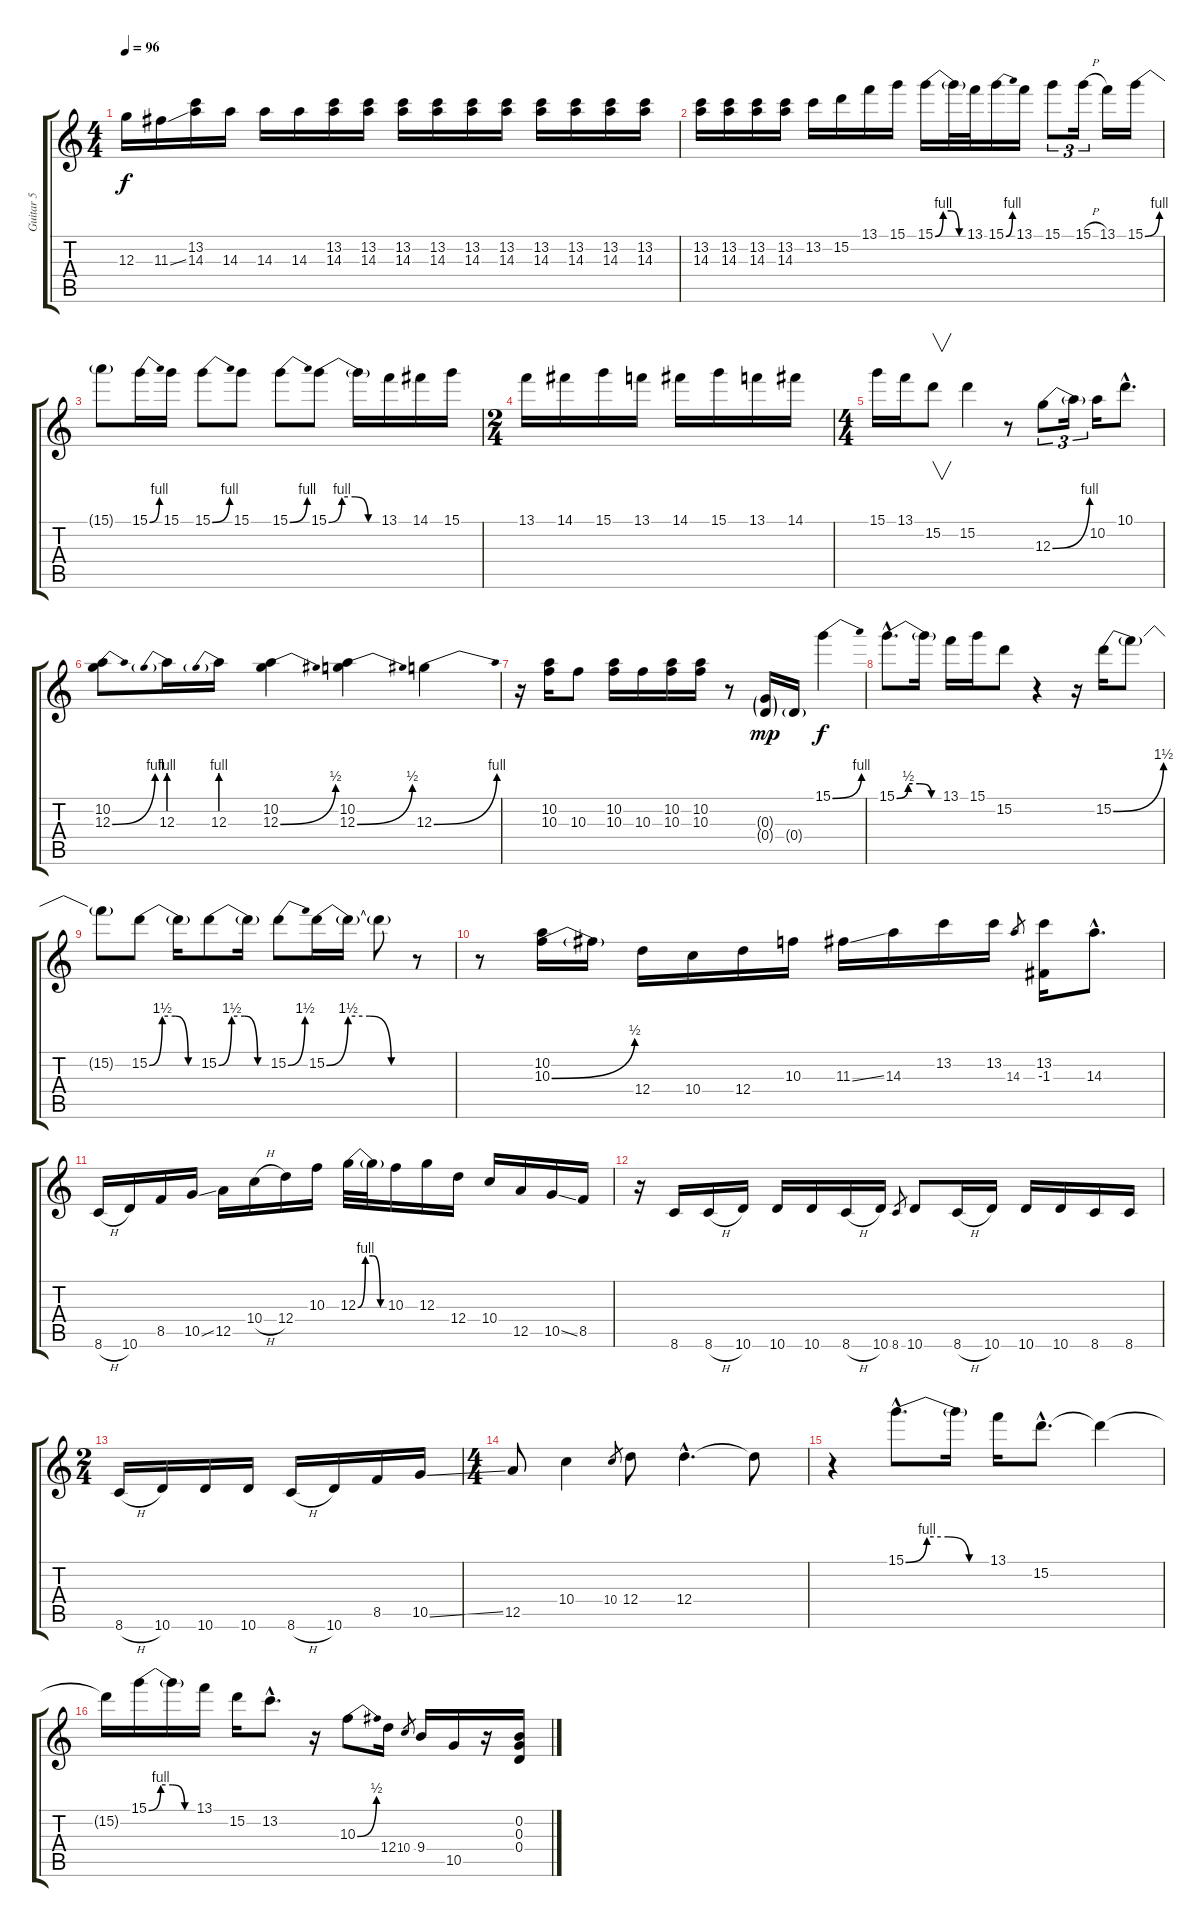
\track ("Guitar 5" "Guitar 5") {instrument distortionguitar}
\staff {score tabs}
\tuning (E4 B3 G3 D3 A2 E2) {hide}
\ts (4 4)
\tempo 96
\clef g2
\ks c
12.3.16{dy f} 11.3{ss}.16 (13.2 14.3).16 14.3.16 14.3.16 14.3.16 (13.2 14.3).16 (13.2 14.3).16 (13.2 14.3).16 (13.2 14.3).16 (13.2 14.3).16 (13.2 14.3).16 (13.2 14.3).16 (13.2 14.3).16 (13.2 14.3).16 (13.2 14.3).16 |
(13.2 14.3).16 (13.2 14.3).16 (13.2 14.3).16 (13.2 14.3).16 13.2.16 15.2.16 13.1.16 15.1.16 15.1{be (custom 0 0 15 4 30 4 45 0 60 0)}.16 15.1{t}.32 13.1.32 15.1{be (bend 0 0 60 4)}.16 13.1.16 15.1.8{tu (3 2)} 15.1{h}.16{tu (3 2)} 13.1.16 15.1{be (bend 0 0 60 4)}.16 |
15.1{t}.8 15.1{be (bend 0 0 60 4)}.16 15.1.16 15.1{be (bend 0 0 60 4)}.8 15.1.8 15.1{be (bend 0 0 60 4)}.8 15.1{be (custom 0 0 15 4 30 4 45 0 60 0)}.8 15.1{t}.16 13.1.16 14.1.16 15.1.16 |
\ts (2 4)
13.1.16 14.1.16 15.1.16 13.1.16 14.1.16 15.1.16 13.1.16 14.1.16 |
\ts (4 4)
15.1.16 13.1.16 15.2.8{v} 15.2.4 r.8 12.3{be (bend 0 0 60 4)}.8{tu (3 2)} 12.3{t}.16{tu (3 2)} 10.2.16 10.1{hac}.8{d} |
(10.2 12.3{be (bend 0 0 60 4)}).8 12.3{be (prebend 0 4 60 4)}.16 12.3{be (prebend 0 4 60 4)}.16 (10.2 12.3{be (bend 0 0 60 2)}).4 (10.2 12.3{be (bend 0 0 60 2)}).4 12.3{be (bend 0 0 60 4)}.4 |
r.16 (10.2 10.3).16 10.3.8 (10.2 10.3).16 10.3.16 (10.2 10.3).16 (10.2 10.3).16 r.8 (0.3{g} 0.4{g}).16{dy mp} 0.4{g}.16 15.1{be (bend 0 0 60 4)}.4{dy f} |
15.1{be (custom 0 0 15 2 30 2 45 0 60 0) hac}.8{d} 15.1{t}.16 13.1.16 15.1.16 15.2.8 r.4 r.16 15.2{be (bend 0 0 60 6)}.16 15.2{t}.8 |
15.2{t}.8 15.2{be (custom 0 0 15 6 30 6 45 0 60 0)}.8 15.2{t}.16 15.2{be (custom 0 0 15 6 30 6 45 0 60 0)}.8 15.2{t}.16 15.2{be (bend 0 0 60 6)}.8 15.2{be (custom 0 0 15 6 30 6 45 0 60 0)}.16 15.2{t}.16 15.2{t}.8 r.8 |
r.8 (10.2 10.3{be (bend 0 0 60 2)}).16 10.3{t}.16 12.4.16 10.4.16 12.4.16 10.3.16 11.3{ss}.16 14.3.16 13.2.16 13.2.16 14.3.8{gr} (13.2 -1.3).16 14.3{hac}.8{d} |
8.6{h}.16 10.6.16 8.5.16 10.5{ss}.16 12.5.16 10.4{h}.16 12.4.16 10.3.16 12.3{be (custom 0 0 15 4 30 4 45 0 60 0)}.32 12.3{t}.32 10.3.16 12.3.16 12.4.16 10.4.16 12.5.16 10.5{ss}.16 8.5.16 |
r.16 8.6.16 8.6{h}.16 10.6.16 10.6.16 10.6.16 8.6{h}.16 10.6.16 8.6.8{gr} 10.6.8 8.6{h}.16 10.6.16 10.6.16 10.6.16 8.6.16 8.6.16 |
\ts (2 4)
8.6{h}.16 10.6.16 10.6.16 10.6.16 8.6{h}.16 10.6.16 8.5.16 10.5{ss}.16 |
\ts (4 4)
12.5.8 10.4.4 10.4.8{gr} 12.4.8 12.4{hac}.4{d} 12.4{t}.8 |
r.4 15.1{be (custom 0 0 15 4 30 4 45 0 60 0) hac}.8{d} 15.1{t}.16 13.1.16 15.2{hac}.8{d} 15.2{t}.4 |
15.2{t}.16{volume 0} 15.1{be (custom 0 0 15 4 30 4 45 0 60 0)}.16 15.1{t}.16 13.1.16 15.2.16 13.2{hac}.8{d} r.16 10.3{be (bend 0 0 60 2)}.8 12.4.16 10.4.8{gr} 9.4.16 10.5.16 r.16 (0.2 0.3 0.4).16
